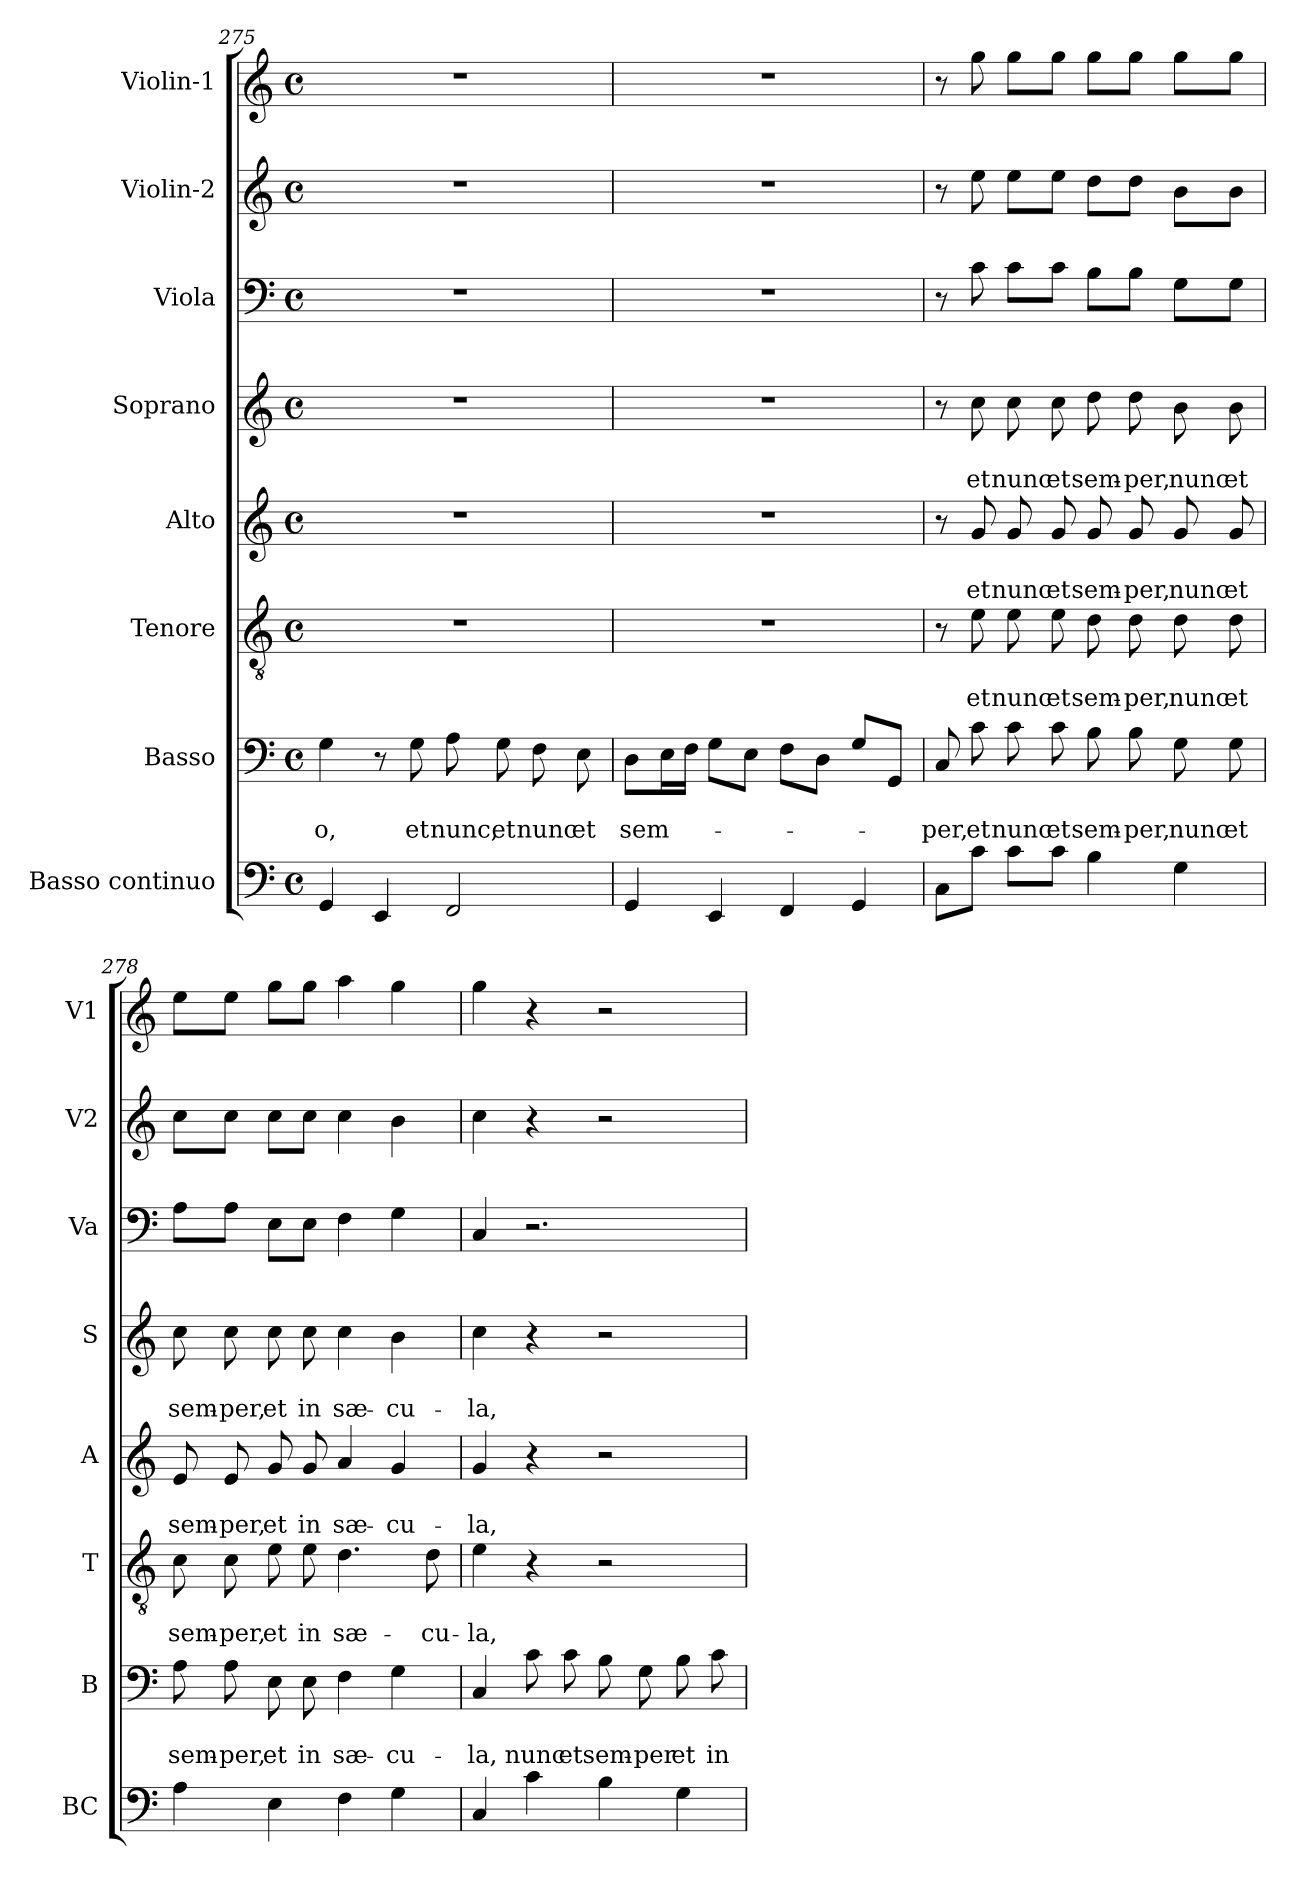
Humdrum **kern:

**kern	**kern	**text	**text	**kern	**text	**text	**kern	**text	**text	**kern	**text	**text	**kern	**kern	**kern
*part8	*part7	*part7	*part7	*part6	*part6	*part6	*part5	*part5	*part5	*part4	*part4	*part4	*part3	*part2	*part1
*staff8	*staff7	*staff7	*staff7	*staff6	*staff6	*staff6	*staff5	*staff5	*staff5	*staff4	*staff4	*staff4	*staff3	*staff2	*staff1
*I"Basso continuo	*I"Basso	*	*	*I"Tenore	*	*	*I"Alto	*	*	*I"Soprano	*	*	*I"Viola	*I"Violin-2	*I"Violin-1
*I'BC	*I'B	*	*	*I'T	*	*	*I'A	*	*	*I'S	*	*	*I'Va	*I'V2	*I'V1
*clefF4	*clefF4	*	*	*clefGv2	*	*	*clefG2	*	*	*clefG2	*	*	*clefF4	*clefG2	*clefG2
*k[]	*k[]	*	*	*k[]	*	*	*k[]	*	*	*k[]	*	*	*k[]	*k[]	*k[]
*C:	*C:	*	*	*C:	*	*	*C:	*	*	*C:	*	*	*C:	*C:	*C:
*M4/4	*M4/4	*	*	*M4/4	*	*	*M4/4	*	*	*M4/4	*	*	*M4/4	*M4/4	*M4/4
*met(c)	*met(c)	*	*	*met(c)	*	*	*met(c)	*	*	*met(c)	*	*	*met(c)	*met(c)	*met(c)
=275	=275	=275	=275	=275	=275	=275	=275	=275	=275	=275	=275	=275	=275	=275	=275
!	!	!	!LO:LY:b	!	!	!	!	!	!	!	!	!	!	!	!
4GG/	4G\	.	-o,	1r	.	.	1r	.	.	1r	.	.	1r	1r	1r
4EE/	8r	.	.	.	.	.	.	.	.	.	.	.	.	.	.
!	!	!	!LO:LY:b	!	!	!	!	!	!	!	!	!	!	!	!
.	8G\	.	et	.	.	.	.	.	.	.	.	.	.	.	.
!	!	!	!LO:LY:b	!	!	!	!	!	!	!	!	!	!	!	!
2FF/	8A\	.	nunc,	.	.	.	.	.	.	.	.	.	.	.	.
!	!	!	!LO:LY:b	!	!	!	!	!	!	!	!	!	!	!	!
.	8G\	.	et	.	.	.	.	.	.	.	.	.	.	.	.
!	!	!	!LO:LY:b	!	!	!	!	!	!	!	!	!	!	!	!
.	8F\	.	nunc	.	.	.	.	.	.	.	.	.	.	.	.
!	!	!	!LO:LY:b	!	!	!	!	!	!	!	!	!	!	!	!
.	8E\	.	et	.	.	.	.	.	.	.	.	.	.	.	.
=276	=276	=276	=276	=276	=276	=276	=276	=276	=276	=276	=276	=276	=276	=276	=276
!	!	!	!LO:LY:b	!	!	!	!	!	!	!	!	!	!	!	!
4GG/	8D\L	.	sem-	1r	.	.	1r	.	.	1r	.	.	1r	1r	1r
.	16E\L	.	.	.	.	.	.	.	.	.	.	.	.	.	.
.	16F\JJ	.	.	.	.	.	.	.	.	.	.	.	.	.	.
4EE/	8G\L	.	.	.	.	.	.	.	.	.	.	.	.	.	.
.	8E\J	.	.	.	.	.	.	.	.	.	.	.	.	.	.
4FF/	8F\L	.	.	.	.	.	.	.	.	.	.	.	.	.	.
.	8D\J	.	.	.	.	.	.	.	.	.	.	.	.	.	.
4GG/	8G/L	.	.	.	.	.	.	.	.	.	.	.	.	.	.
.	8GG/J	.	.	.	.	.	.	.	.	.	.	.	.	.	.
!!LO:LB:g=z
=277	=277	=277	=277	=277	=277	=277	=277	=277	=277	=277	=277	=277	=277	=277	=277
!	!	!	!LO:LY:b	!	!	!	!	!	!	!	!	!	!	!	!
8C\L	8C/	.	-per,	8r	.	.	8r	.	.	8r	.	.	8r	8r	8r
!	!	!	!LO:LY:b	!	!	!LO:LY:b	!	!	!LO:LY:b	!	!	!LO:LY:b	!	!	!
8c\J	8c\	.	et	8e\	.	et	8g/	.	et	8cc\	.	et	8c\	8ee\	8gg\
!	!	!	!LO:LY:b	!	!	!LO:LY:b	!	!	!LO:LY:b	!	!	!LO:LY:b	!	!	!
8c\L	8c\	.	nunc	8e\	.	nunc	8g/	.	nunc	8cc\	.	nunc	8c\L	8ee\L	8gg\L
!	!	!	!LO:LY:b	!	!	!LO:LY:b	!	!	!LO:LY:b	!	!	!LO:LY:b	!	!	!
8c\J	8c\	.	et	8e\	.	et	8g/	.	et	8cc\	.	et	8c\J	8ee\J	8gg\J
!	!	!	!LO:LY:b	!	!	!LO:LY:b	!	!	!LO:LY:b	!	!	!LO:LY:b	!	!	!
4B\	8B\	.	sem-	8d\	.	sem-	8g/	.	sem-	8dd\	.	sem-	8B\L	8dd\L	8gg\L
!	!	!	!LO:LY:b	!	!	!LO:LY:b	!	!	!LO:LY:b	!	!	!LO:LY:b	!	!	!
.	8B\	.	-per,	8d\	.	-per,	8g/	.	-per,	8dd\	.	-per,	8B\J	8dd\J	8gg\J
!	!	!	!LO:LY:b	!	!	!LO:LY:b	!	!	!LO:LY:b	!	!	!LO:LY:b	!	!	!
4G\	8G\	.	nunc	8d\	.	nunc	8g/	.	nunc	8b\	.	nunc	8G\L	8b\L	8gg\L
!	!	!	!LO:LY:b	!	!	!LO:LY:b	!	!	!LO:LY:b	!	!	!LO:LY:b	!	!	!
.	8G\	.	et	8d\	.	et	8g/	.	et	8b\	.	et	8G\J	8b\J	8gg\J
=278	=278	=278	=278	=278	=278	=278	=278	=278	=278	=278	=278	=278	=278	=278	=278
!	!	!	!LO:LY:b	!	!	!LO:LY:b	!	!	!LO:LY:b	!	!	!LO:LY:b	!	!	!
4A\	8A\	.	sem-	8c\	.	sem-	8e/	.	sem-	8cc\	.	sem-	8A\L	8cc\L	8ee\L
!	!	!	!LO:LY:b	!	!	!LO:LY:b	!	!	!LO:LY:b	!	!	!LO:LY:b	!	!	!
.	8A\	.	-per,	8c\	.	-per,	8e/	.	-per,	8cc\	.	-per,	8A\J	8cc\J	8ee\J
!	!	!	!LO:LY:b	!	!	!LO:LY:b	!	!	!LO:LY:b	!	!	!LO:LY:b	!	!	!
4E\	8E\	.	et	8e\	.	et	8g/	.	et	8cc\	.	et	8E\L	8cc\L	8gg\L
!	!	!	!LO:LY:b	!	!	!LO:LY:b	!	!	!LO:LY:b	!	!	!LO:LY:b	!	!	!
.	8E\	.	in	8e\	.	in	8g/	.	in	8cc\	.	in	8E\J	8cc\J	8gg\J
!	!	!	!LO:LY:b	!	!	!LO:LY:b	!	!	!LO:LY:b	!	!	!LO:LY:b	!	!	!
4F\	4F\	.	sæ-	4.d\	.	sæ-	4a/	.	sæ-	4cc\	.	sæ-	4F\	4cc\	4aa\
!	!	!	!LO:LY:b	!	!	!	!	!	!LO:LY:b	!	!	!LO:LY:b	!	!	!
4G\	4G\	.	-cu-	.	.	.	4g/	.	-cu-	4b\	.	-cu-	4G\	4b\	4gg\
!	!	!	!	!	!	!LO:LY:b	!	!	!	!	!	!	!	!	!
.	.	.	.	8d\	.	-cu-	.	.	.	.	.	.	.	.	.
=279	=279	=279	=279	=279	=279	=279	=279	=279	=279	=279	=279	=279	=279	=279	=279
!	!	!	!LO:LY:b	!	!	!LO:LY:b	!	!	!LO:LY:b	!	!	!LO:LY:b	!	!	!
4C/	4C/	.	-la,	4e\	.	-la,	4g/	.	-la,	4cc\	.	-la,	4C/	4cc\	4gg\
!	!	!	!LO:LY:b	!	!	!	!	!	!	!	!	!	!	!	!
4c\	8c\	.	nunc	4r	.	.	4r	.	.	4r	.	.	2.r	4r	4r
!	!	!	!LO:LY:b	!	!	!	!	!	!	!	!	!	!	!	!
.	8c\	.	et	.	.	.	.	.	.	.	.	.	.	.	.
!	!	!	!LO:LY:b	!	!	!	!	!	!	!	!	!	!	!	!
4B\	8B\	.	sem-	2r	.	.	2r	.	.	2r	.	.	.	2r	2r
!	!	!	!LO:LY:b	!	!	!	!	!	!	!	!	!	!	!	!
.	8G\	.	-per	.	.	.	.	.	.	.	.	.	.	.	.
!	!	!	!LO:LY:b	!	!	!	!	!	!	!	!	!	!	!	!
4G\	8B\	.	et	.	.	.	.	.	.	.	.	.	.	.	.
!	!	!	!LO:LY:b	!	!	!	!	!	!	!	!	!	!	!	!
.	8c\	.	in	.	.	.	.	.	.	.	.	.	.	.	.
=	=	=	=	=	=	=	=	=	=	=	=	=	=	=	=
*-	*-	*-	*-	*-	*-	*-	*-	*-	*-	*-	*-	*-	*-	*-	*-
